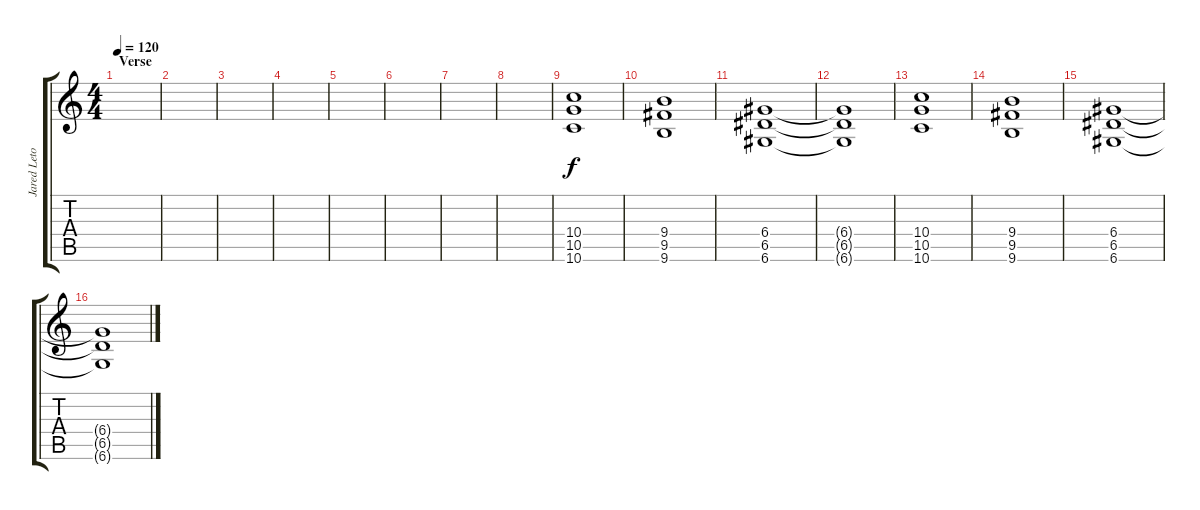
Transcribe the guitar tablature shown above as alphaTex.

\track ("Jared Leto(Guitar)" "Jared Leto") {instrument distortionguitar}
\staff {score tabs}
\tuning (E4 B3 G3 D3 A2 D2) {hide}
\ts (4 4)
\section ("" "Verse")
\tempo 120
\clef g2
\ks c
|
|
|
|
|
|
|
|
(10.4 10.5 10.6).1 |
(9.4 9.5 9.6).1 |
(6.4 6.5 6.6).1 |
(6.4{t} 6.5{t} 6.6{t}).1 |
(10.4 10.5 10.6).1 |
(9.4 9.5 9.6).1 |
(6.4 6.5 6.6).1 |
(6.4{t} 6.5{t} 6.6{t}).1
